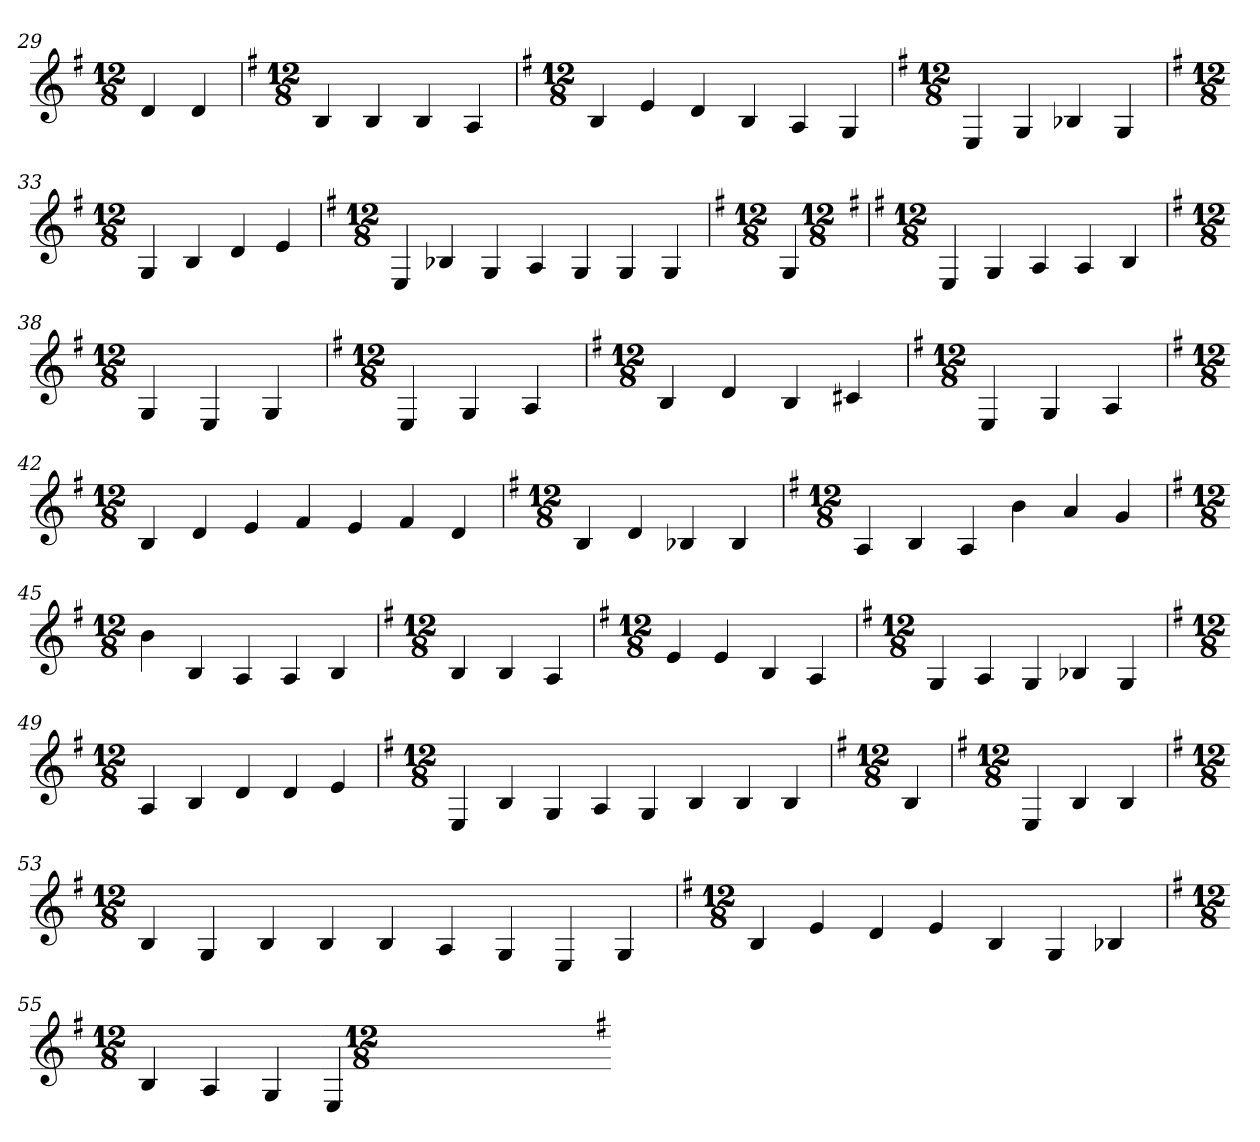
**kern
*part1
*staff1
*k[f#]
*G:
*M12/8
=29
4d
4d
=30
*k[f#]
*G:
*M12/8
4B
4B
4B
4A
=31
*k[f#]
*G:
*M12/8
4B
4e
4d
4B
4A
4G
=32
*k[f#]
*G:
*M12/8
4E
4G
4B-X
4G
=33
*k[f#]
*G:
*M12/8
4G
4B
4d
4e
=34
*k[f#]
*G:
*M12/8
4E
4B-X
4G
4A
4G
4G
4G
=35
*k[f#]
*G:
*M12/8
4G
*k[f#]
*G:
*M12/8
=37
*k[f#]
*G:
*M12/8
4E
4G
4A
4A
4B
=38
*k[f#]
*G:
*M12/8
4G
4E
4G
=39
*k[f#]
*G:
*M12/8
4E
4G
4A
=40
*k[f#]
*G:
*M12/8
4B
4d
4B
4c#X
=41
*k[f#]
*G:
*M12/8
4E
4G
4A
=42
*k[f#]
*G:
*M12/8
4B
4d
4e
4f#
4e
4f#
4d
=43
*k[f#]
*G:
*M12/8
4B
4d
4B-X
4B-
=44
*k[f#]
*G:
*M12/8
4A
4B
4A
4b
4a
4g
=45
*k[f#]
*G:
*M12/8
4b
4B
4A
4A
4B
=46
*k[f#]
*G:
*M12/8
4B
4B
4A
=47
*k[f#]
*G:
*M12/8
4e
4e
4B
4A
=48
*k[f#]
*G:
*M12/8
4G
4A
4G
4B-X
4G
=49
*k[f#]
*G:
*M12/8
4A
4B
4d
4d
4e
=50
*k[f#]
*G:
*M12/8
4E
4B
4G
4A
4G
4B
4B
4B
=51
*k[f#]
*G:
*M12/8
4B
=52
*k[f#]
*G:
*M12/8
4E
4B
4B
=53
*k[f#]
*G:
*M12/8
4B
4G
4B
4B
4B
4A
4G
4E
4G
=54
*k[f#]
*G:
*M12/8
4B
4e
4d
4e
4B
4G
4B-X
=55
*k[f#]
*G:
*M12/8
4B
4A
4G
4E
*k[f#]
*G:
*M12/8
=-
*-
